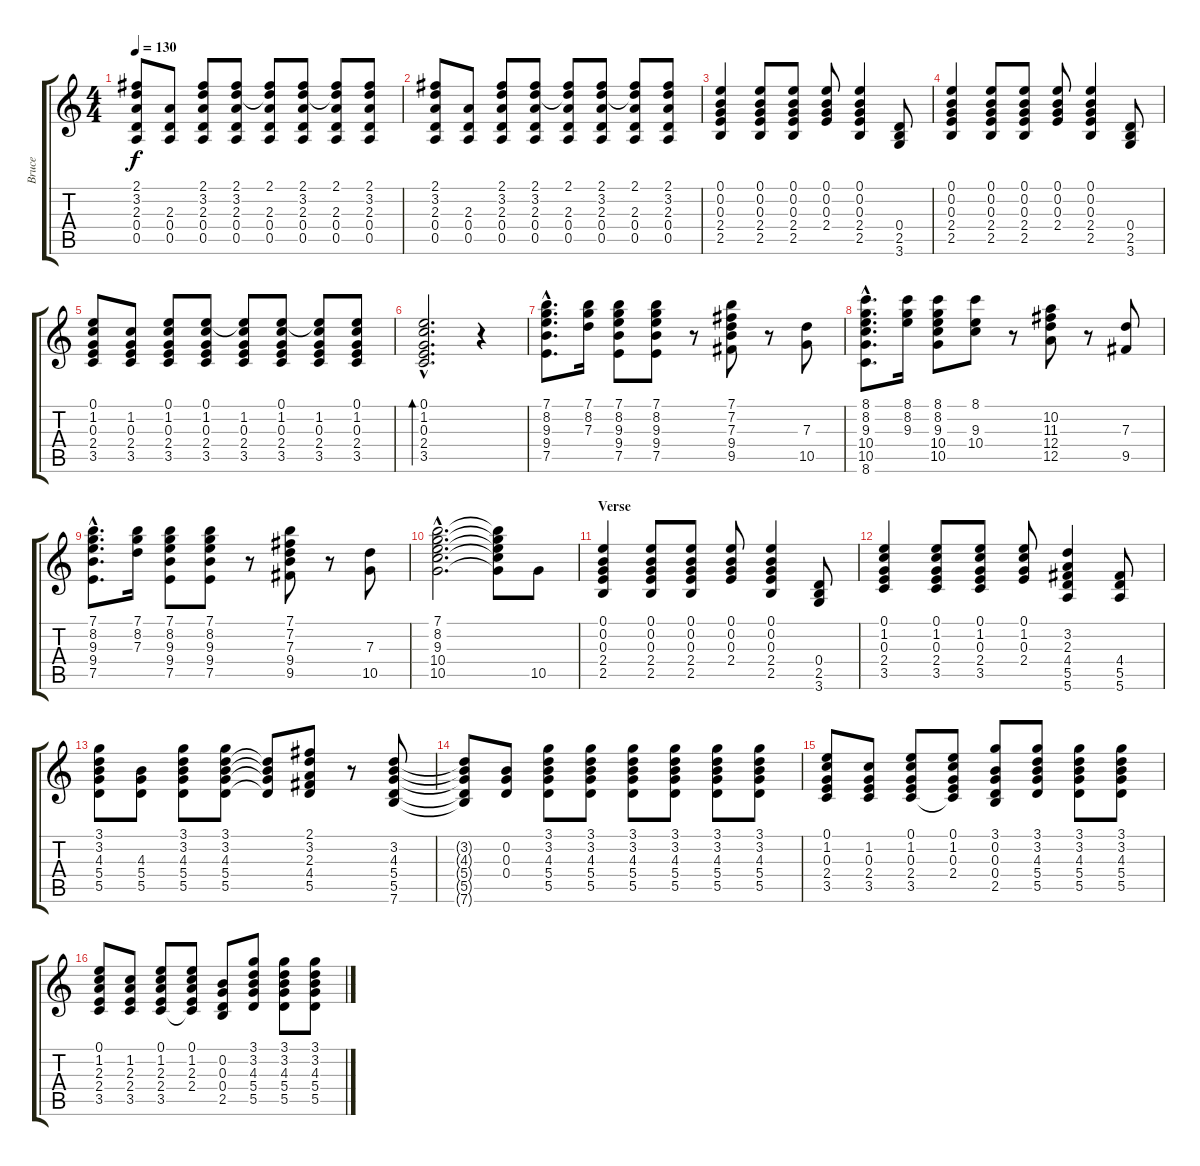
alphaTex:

\track ("Bruce" "Bruce") {instrument acousticguitarsteel}
\staff {score tabs}
\tuning (E4 B3 G3 D3 A2 E2) {hide}
\ts (4 4)
\tempo 130
\clef g2
\ks c
(2.1 3.2 2.3 0.4 0.5).8{dy f} (2.3 0.4 0.5).8 (2.1 3.2 2.3 0.4 0.5).8 (2.1 3.2 2.3 0.4 0.5).8 (2.1 3.2{t} 2.3 0.4 0.5).8 (2.1 3.2 2.3 0.4 0.5).8 (2.1 3.2{t} 2.3 0.4 0.5).8 (2.1 3.2 2.3 0.4 0.5).8 |
(2.1 3.2 2.3 0.4 0.5).8 (2.3 0.4 0.5).8 (2.1 3.2 2.3 0.4 0.5).8 (2.1 3.2 2.3 0.4 0.5).8 (2.1 3.2{t} 2.3 0.4 0.5).8 (2.1 3.2 2.3 0.4 0.5).8 (2.1 3.2{t} 2.3 0.4 0.5).8 (2.1 3.2 2.3 0.4 0.5).8 |
(0.1 0.2 0.3 2.4 2.5).4 (0.1 0.2 0.3 2.4 2.5).8 (0.1 0.2 0.3 2.4 2.5).8 (0.1 0.2 0.3 2.4).8 (0.1 0.2 0.3 2.4 2.5).4 (0.4 2.5 3.6).8 |
(0.1 0.2 0.3 2.4 2.5).4 (0.1 0.2 0.3 2.4 2.5).8 (0.1 0.2 0.3 2.4 2.5).8 (0.1 0.2 0.3 2.4).8 (0.1 0.2 0.3 2.4 2.5).4 (0.4 2.5 3.6).8 |
(0.1 1.2 0.3 2.4 3.5).8 (1.2 0.3 2.4 3.5).8 (0.1 1.2 0.3 2.4 3.5).8 (0.1 1.2 0.3 2.4 3.5).8 (0.1{t} 1.2 0.3 2.4 3.5).8 (0.1 1.2 0.3 2.4 3.5).8 (0.1{t} 1.2 0.3 2.4 3.5).8 (0.1 1.2 0.3 2.4 3.5).8 |
(0.1{hac} 1.2{hac} 0.3{hac} 2.4{hac} 3.5{hac}).2{d bd 240} r.4 |
(7.1{hac} 8.2{hac} 9.3{hac} 9.4{hac} 7.5{hac}).8{d} (7.1 8.2 7.3).16 (7.1 8.2 9.3 9.4 7.5).8 (7.1 8.2 9.3 9.4 7.5).8 r.8 (7.1 7.2 7.3 9.4 9.5).8 r.8 (7.3 10.5).8 |
(8.1{hac} 8.2{hac} 9.3{hac} 10.4{hac} 10.5{hac} 8.6{hac}).8{d} (8.1 8.2 9.3).16 (8.1 8.2 9.3 10.4 10.5).8 (8.1 9.3 10.4).8 r.8 (10.2 11.3 12.4 12.5).8 r.8 (7.3 9.5).8 |
(7.1{hac} 8.2{hac} 9.3{hac} 9.4{hac} 7.5{hac}).8{d} (7.1 8.2 7.3).16 (7.1 8.2 9.3 9.4 7.5).8 (7.1 8.2 9.3 9.4 7.5).8 r.8 (7.1 7.2 7.3 9.4 9.5).8 r.8 (7.3 10.5).8 |
(7.1{hac} 8.2{hac} 9.3{hac} 10.4{hac} 10.5{hac}).2{d} (7.1{t} 8.2{t} 9.3{t} 10.4{t} 10.5{t}).8 10.5.8 |
\section ("" "Verse")
(0.1 0.2 0.3 2.4 2.5).4 (0.1 0.2 0.3 2.4 2.5).8 (0.1 0.2 0.3 2.4 2.5).8 (0.1 0.2 0.3 2.4).8 (0.1 0.2 0.3 2.4 2.5).4 (0.4 2.5 3.6).8 |
(0.1 1.2 0.3 2.4 3.5).4 (0.1 1.2 0.3 2.4 3.5).8 (0.1 1.2 0.3 2.4 3.5).8 (0.1 1.2 0.3 2.4).8 (3.2 2.3 4.4 5.5 5.6).4 (4.4 5.5 5.6).8 |
(3.1 3.2 4.3 5.4 5.5).8 (4.3 5.4 5.5).8 (3.1 3.2 4.3 5.4 5.5).8 (3.1 3.2 4.3 5.4 5.5).8 (3.2{t} 4.3{t} 5.4{t} 5.5{t}).8 (2.1 3.2 2.3 4.4 5.5).8 r.8 (3.2 4.3 5.4 5.5 7.6).8 |
(3.2{t} 4.3{t} 5.4{t} 5.5{t} 7.6{t}).8 (0.2 0.3 0.4).8 (3.1 3.2 4.3 5.4 5.5).8 (3.1 3.2 4.3 5.4 5.5).8 (3.1 3.2 4.3 5.4 5.5).8 (3.1 3.2 4.3 5.4 5.5).8 (3.1 3.2 4.3 5.4 5.5).8 (3.1 3.2 4.3 5.4 5.5).8 |
(0.1 1.2 0.3 2.4 3.5).8 (1.2 0.3 2.4 3.5).8 (0.1 1.2 0.3 2.4 3.5).8 (0.1 1.2 0.3 2.4 3.5{t}).8 (3.1 0.2 0.3 0.4 2.5).8 (3.1 3.2 4.3 5.4 5.5).8 (3.1 3.2 4.3 5.4 5.5).8 (3.1 3.2 4.3 5.4 5.5).8 |
(0.1 1.2 2.3 2.4 3.5).8 (1.2 2.3 2.4 3.5).8 (0.1 1.2 2.3 2.4 3.5).8 (0.1 1.2 2.3 2.4 3.5{t}).8 (0.2 0.3 0.4 2.5).8 (3.1 3.2 4.3 5.4 5.5).8 (3.1 3.2 4.3 5.4 5.5).8 (3.1 3.2 4.3 5.4 5.5).8
